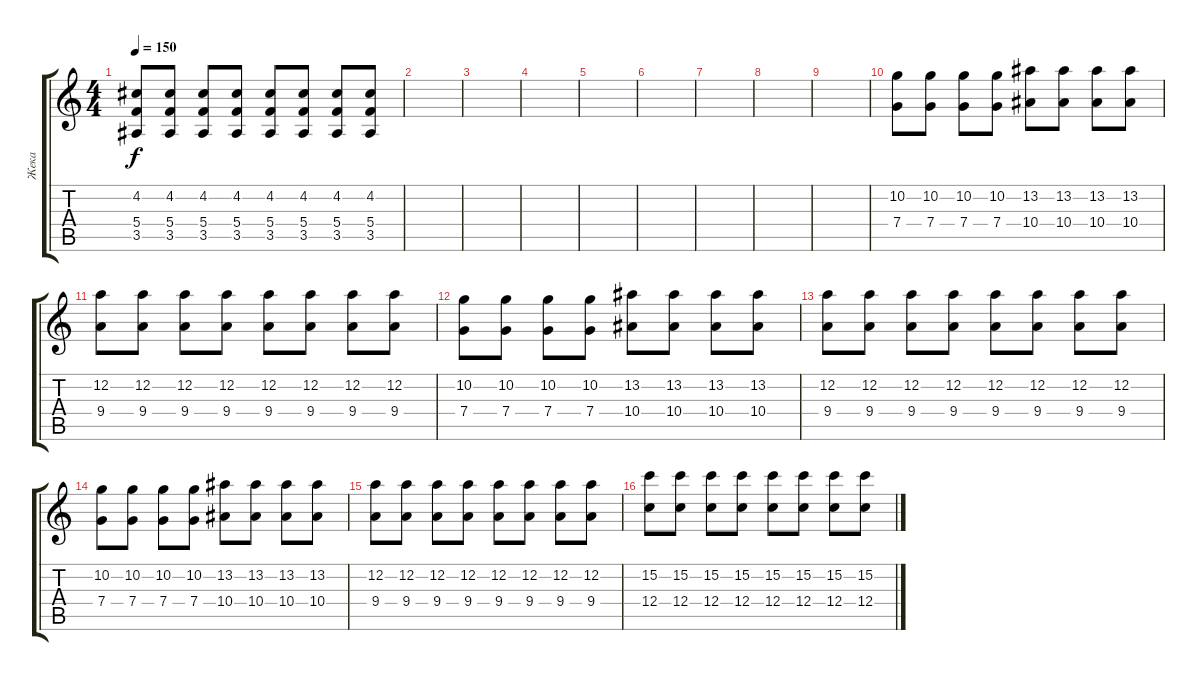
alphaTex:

\track ("Жека" "Жека") {instrument overdrivenguitar}
\staff {score tabs}
\tuning (D4 A3 F3 C3 G2 C2) {hide}
\ts (4 4)
\tempo 150
\clef g2
\ks c
(4.2 5.4 3.5).8{dy f} (4.2 5.4 3.5).8 (4.2 5.4 3.5).8 (4.2 5.4 3.5).8 (4.2 5.4 3.5).8 (4.2 5.4 3.5).8 (4.2 5.4 3.5).8 (4.2 5.4 3.5).8 |
|
|
|
|
|
|
|
|
(10.2 7.4).8 (10.2 7.4).8 (10.2 7.4).8 (10.2 7.4).8 (13.2 10.4).8 (13.2 10.4).8 (13.2 10.4).8 (13.2 10.4).8 |
(12.2 9.4).8 (12.2 9.4).8 (12.2 9.4).8 (12.2 9.4).8 (12.2 9.4).8 (12.2 9.4).8 (12.2 9.4).8 (12.2 9.4).8 |
(10.2 7.4).8 (10.2 7.4).8 (10.2 7.4).8 (10.2 7.4).8 (13.2 10.4).8 (13.2 10.4).8 (13.2 10.4).8 (13.2 10.4).8 |
(12.2 9.4).8 (12.2 9.4).8 (12.2 9.4).8 (12.2 9.4).8 (12.2 9.4).8 (12.2 9.4).8 (12.2 9.4).8 (12.2 9.4).8 |
(10.2 7.4).8 (10.2 7.4).8 (10.2 7.4).8 (10.2 7.4).8 (13.2 10.4).8 (13.2 10.4).8 (13.2 10.4).8 (13.2 10.4).8 |
(12.2 9.4).8 (12.2 9.4).8 (12.2 9.4).8 (12.2 9.4).8 (12.2 9.4).8 (12.2 9.4).8 (12.2 9.4).8 (12.2 9.4).8 |
(15.2 12.4).8 (15.2 12.4).8 (15.2 12.4).8 (15.2 12.4).8 (15.2 12.4).8 (15.2 12.4).8 (15.2 12.4).8 (15.2 12.4).8
